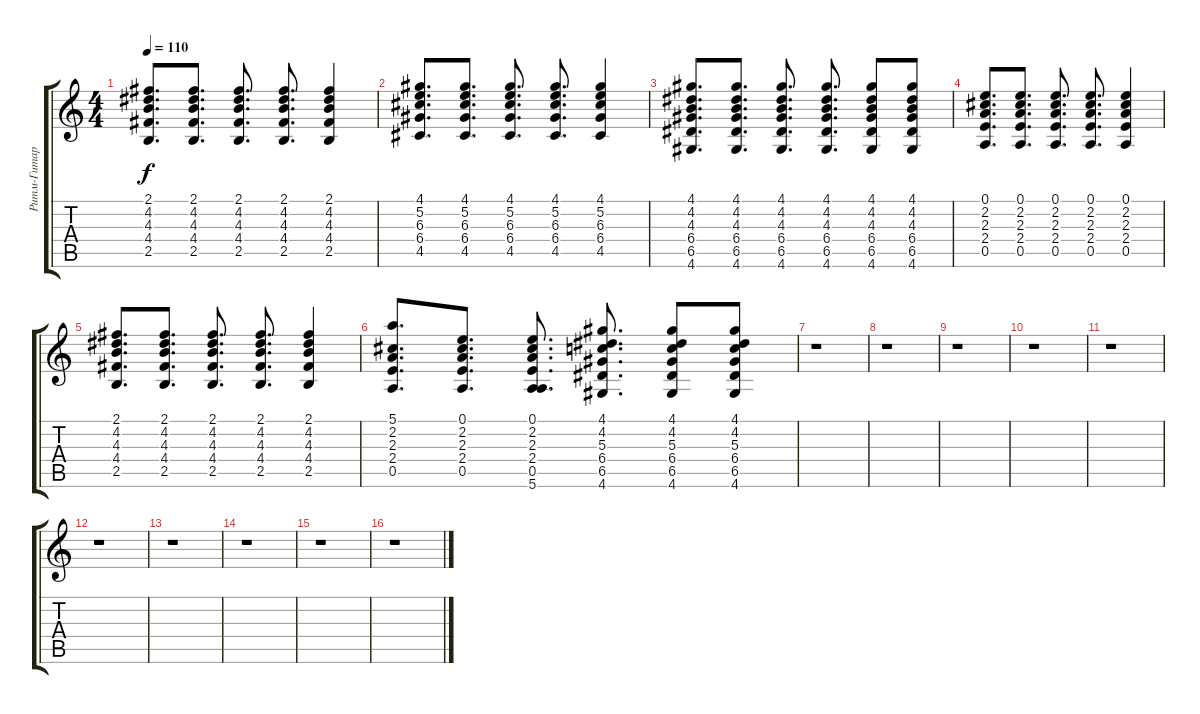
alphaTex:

\track ("Ритм-Гитара" "Ритм-Гитар") {instrument acousticguitarnylon}
\staff {score tabs}
\tuning (E4 B3 G3 D3 A2 E2) {hide}
\ts (4 4)
\tempo 110
\clef g2
\ks c
(2.1 4.2 4.3 4.4 2.5).8{d dy f} (2.1 4.2 4.3 4.4 2.5).8{d} (2.1 4.2 4.3 4.4 2.5).8{d} (2.1 4.2 4.3 4.4 2.5).8{d} (2.1 4.2 4.3 4.4 2.5).4 |
(4.1 5.2 6.3 6.4 4.5).8{d} (4.1 5.2 6.3 6.4 4.5).8{d} (4.1 5.2 6.3 6.4 4.5).8{d} (4.1 5.2 6.3 6.4 4.5).8{d} (4.1 5.2 6.3 6.4 4.5).4 |
(4.1 4.2 4.3 6.4 6.5 4.6).8{d} (4.1 4.2 4.3 6.4 6.5 4.6).8{d} (4.1 4.2 4.3 6.4 6.5 4.6).8{d} (4.1 4.2 4.3 6.4 6.5 4.6).8{d} (4.1 4.2 4.3 6.4 6.5 4.6).8 (4.1 4.2 4.3 6.4 6.5 4.6).8 |
(0.1 2.2 2.3 2.4 0.5).8{d} (0.1 2.2 2.3 2.4 0.5).8{d} (0.1 2.2 2.3 2.4 0.5).8{d} (0.1 2.2 2.3 2.4 0.5).8{d} (0.1 2.2 2.3 2.4 0.5).4 |
(2.1 4.2 4.3 4.4 2.5).8{d} (2.1 4.2 4.3 4.4 2.5).8{d} (2.1 4.2 4.3 4.4 2.5).8{d} (2.1 4.2 4.3 4.4 2.5).8{d} (2.1 4.2 4.3 4.4 2.5).4 |
(5.1 2.2 2.3 2.4 0.5).8{d} (0.1 2.2 2.3 2.4 0.5).8{d} (0.1 2.2 2.3 2.4 0.5 5.6).8{d} (4.1 4.2 5.3 6.4 6.5 4.6).8{d} (4.1 4.2 5.3 6.4 6.5 4.6).8 (4.1 4.2 5.3 6.4 6.5 4.6).8 |
r.1 |
r.1 |
r.1 |
r.1 |
r.1 |
r.1 |
r.1 |
r.1 |
r.1 |
r.1
